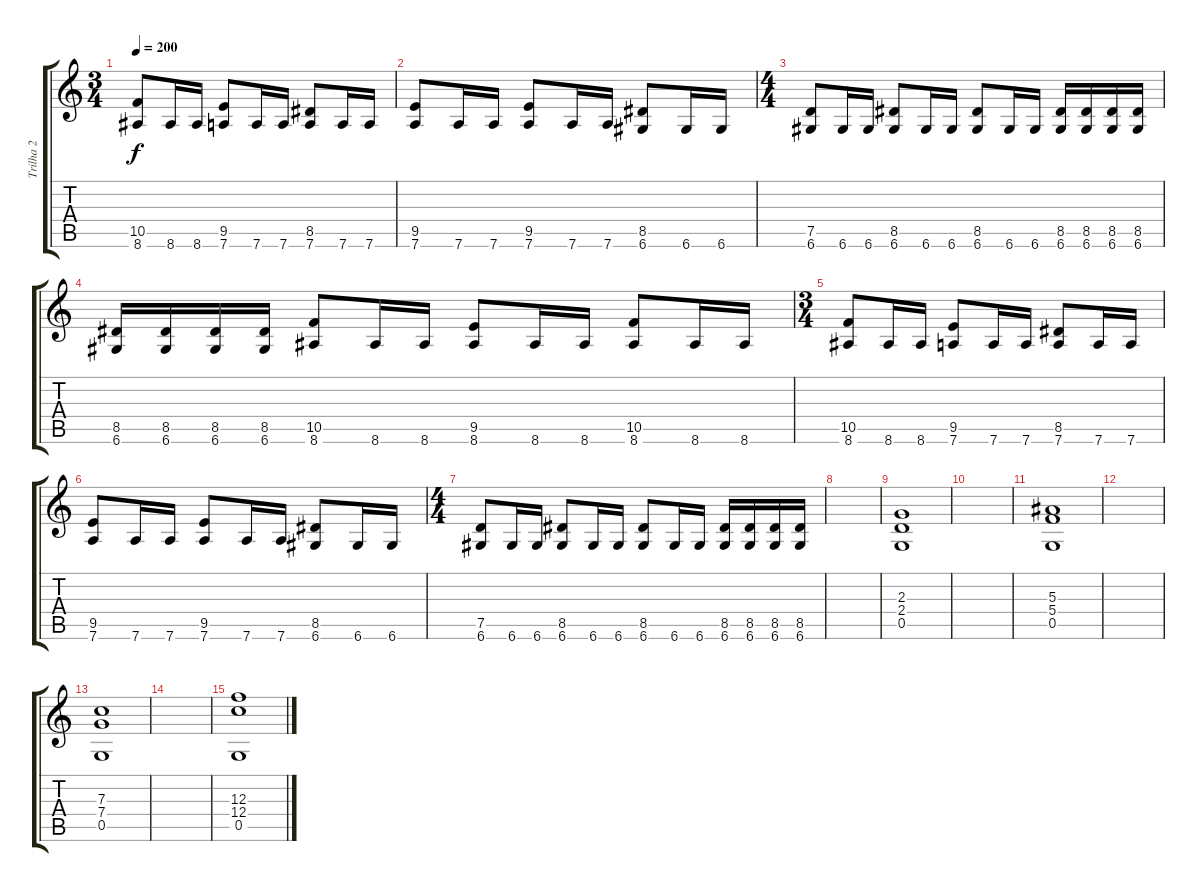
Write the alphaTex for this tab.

\track ("Trilha 2" "Trilha 2") {instrument distortionguitar}
\staff {score tabs}
\tuning (D4 A3 F3 C3 G2 D2) {hide}
\ts (3 4)
\tempo 200
\clef g2
\ks c
(10.5 8.6).8{dy f} 8.6.16 8.6.16 (9.5 7.6).8 7.6.16 7.6.16 (8.5 7.6).8 7.6.16 7.6.16 |
(9.5 7.6).8 7.6.16 7.6.16 (9.5 7.6).8 7.6.16 7.6.16 (8.5 6.6).8 6.6.16 6.6.16 |
\ts (4 4)
(7.5 6.6).8 6.6.16 6.6.16 (8.5 6.6).8 6.6.16 6.6.16 (8.5 6.6).8 6.6.16 6.6.16 (8.5 6.6).16 (8.5 6.6).16 (8.5 6.6).16 (8.5 6.6).16 |
(8.5 6.6).16 (8.5 6.6).16 (8.5 6.6).16 (8.5 6.6).16 (10.5 8.6).8 8.6.16 8.6.16 (9.5 8.6).8 8.6.16 8.6.16 (10.5 8.6).8 8.6.16 8.6.16 |
\ts (3 4)
(10.5 8.6).8 8.6.16 8.6.16 (9.5 7.6).8 7.6.16 7.6.16 (8.5 7.6).8 7.6.16 7.6.16 |
(9.5 7.6).8 7.6.16 7.6.16 (9.5 7.6).8 7.6.16 7.6.16 (8.5 6.6).8 6.6.16 6.6.16 |
\ts (4 4)
(7.5 6.6).8 6.6.16 6.6.16 (8.5 6.6).8 6.6.16 6.6.16 (8.5 6.6).8 6.6.16 6.6.16 (8.5 6.6).16 (8.5 6.6).16 (8.5 6.6).16 (8.5 6.6).16 |
|
(2.3 2.4 0.5).1 |
|
(5.3 5.4 0.5).1 |
|
(7.3 7.4 0.5).1 |
|
(12.3 12.4 0.5).1
